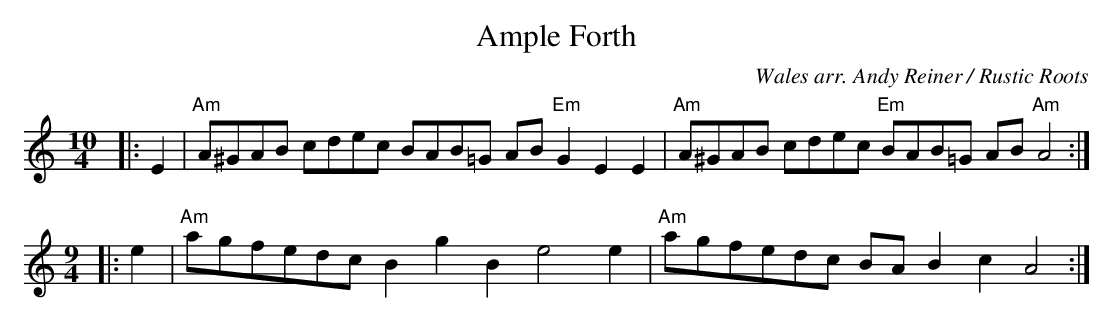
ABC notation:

X:1
T: Ample Forth
O: Wales arr. Andy Reiner / Rustic Roots
M: 10/4
L: 1/8
K: Am
|: E2 |\
"Am"A^GAB cdec BAB=G AB "Em"G2 E2E2 |\
"Am"A^GAB cdec "Em"BAB=G AB "Am"A4 :|
M: 9/4
|: e2 |\
"Am"agfedc B2g2B2 e4e2 |\
"Am"agfedc BAB2c2 A4 :|
